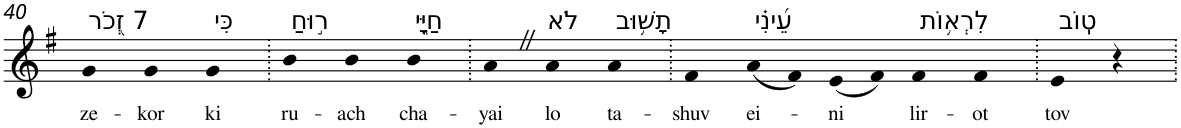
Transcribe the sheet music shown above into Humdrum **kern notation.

**kern	**text
*part1	*part1
*staff1	*staff1
*I"Piano	*
*I'Pno	*
!!LO:PB:g=z
*clefG2	*
*k[f#]	*
*G:	*
=40	=40
!LO:TX:a:t=7 זְ֭כֹר	!
!	!LO:LY:b
4g	ze-
!	!LO:LY:b
4g	-kor
!LO:TX:a:t=כִּי	!
!	!LO:LY:b
4g	ki
=41.	=41.
!LO:TX:a:t=ר֣וּחַ	!
!	!LO:LY:b
4b	ru-
!	!LO:LY:b
4b	-ach
!LO:TX:a:t=חַיָּ֑י	!
!	!LO:LY:b
4b	cha-
=42.	=42.
!	!LO:LY:b
4aZ	-yai
!LO:TX:a:t=לֹא	!
!	!LO:LY:b
4a	lo
!LO:TX:a:t=תָשׁ֥וּב	!
!	!LO:LY:b
4a	ta-
=43.	=43.
!	!LO:LY:b
4f#	-shuv
!LO:TX:a:t=עֵ֝ינִ֗י	!
!	!LO:LY:b
(8a	ei-
8f#)	.
!	!LO:LY:b
(8e	-ni
8f#)	.
!LO:TX:a:t=לִרְא֥וֹת	!
!	!LO:LY:b
4f#	lir-
!	!LO:LY:b
4f#	-ot
=44.	=44.
!LO:TX:a:t=טֽוֹב	!
!	!LO:LY:b
4e	tov
4r	.
=.	=.
*-	*-
